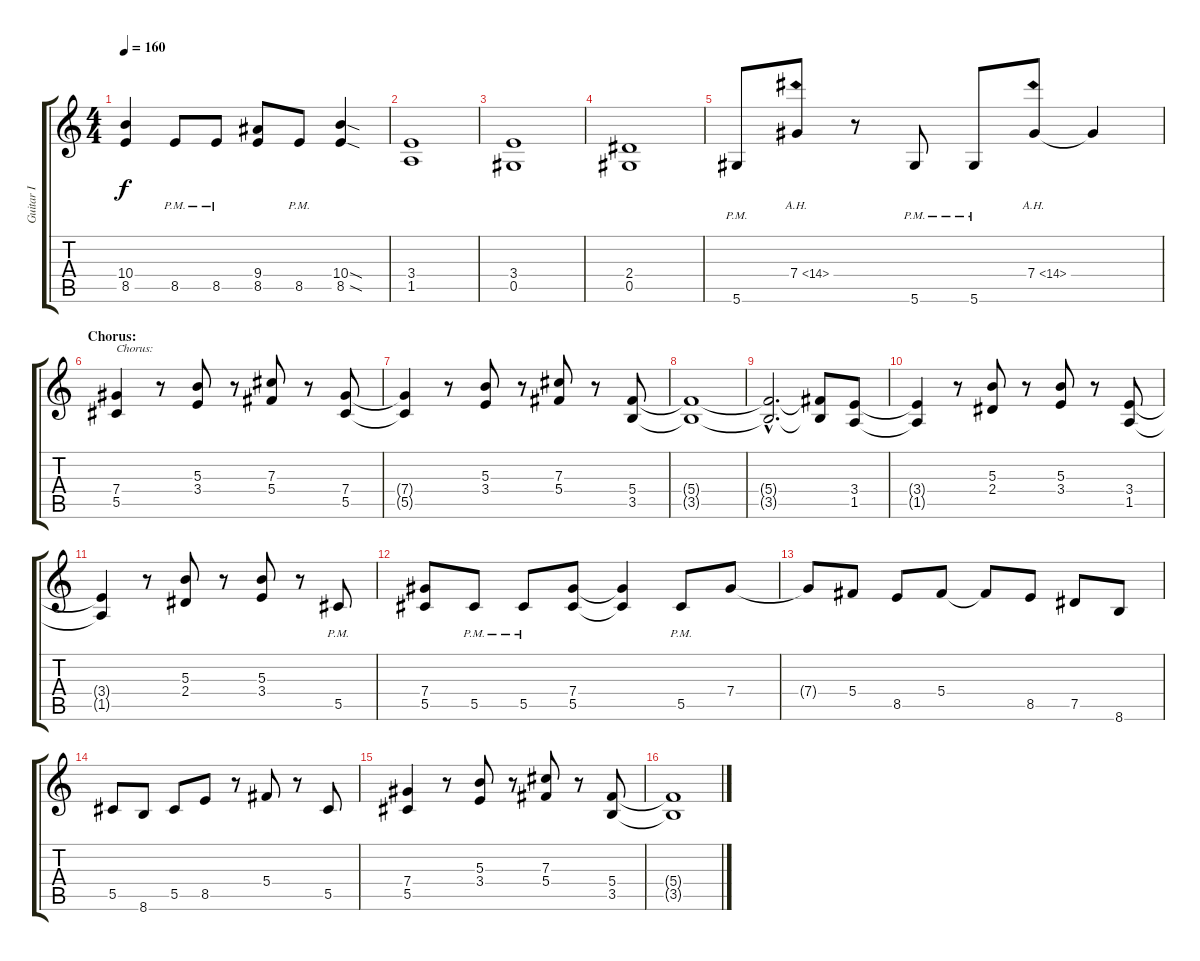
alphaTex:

\track ("Guitar I" "Guitar I") {instrument distortionguitar}
\staff {score tabs}
\tuning (Eb4 Bb3 Gb3 Db3 Ab2 Eb2) {hide}
\ts (4 4)
\tempo 160
\clef g2
\ks c
(10.4 8.5).4{dy f} 8.5{pm}.8 8.5{pm}.8 (9.4 8.5).8 8.5{pm}.8 (10.4{sod} 8.5{sod}).4 |
(3.4 1.5).1 |
(3.4 0.5).1 |
(2.4 0.5).1 |
5.6{pm}.8 7.4{ah 7}.8 r.8 5.6{pm}.8 5.6{pm}.8 7.4{ah 7}.8 7.4{t}.4 |
\section ("" "Chorus:")
(7.4 5.5).4{txt "Chorus:"} r.8 (5.3 3.4).8 r.8 (7.3 5.4).8 r.8 (7.4 5.5).8 |
(7.4{t} 5.5{t}).4 r.8 (5.3 3.4).8 r.8 (7.3 5.4).8 r.8 (5.4 3.5).8 |
(5.4{t} 3.5{t}).1 |
(5.4{hac t} 3.5{hac t}).2{d} (5.4{t} 3.5{t}).8 (3.4 1.5).8 |
(3.4{t} 1.5{t}).4 r.8 (5.3 2.4).8 r.8 (5.3 3.4).8 r.8 (3.4 1.5).8 |
(3.4{t} 1.5{t}).4 r.8 (5.3 2.4).8 r.8 (5.3 3.4).8 r.8 5.5{pm}.8 |
(7.4 5.5).8 5.5{pm}.8 5.5{pm}.8 (7.4 5.5).8 (7.4{t} 5.5{t}).4 5.5{pm}.8 7.4.8 |
7.4{t}.8 5.4.8 8.5.8 5.4.8 5.4{t}.8 8.5.8 7.5.8 8.6.8 |
5.5.8 8.6.8 5.5.8 8.5.8 r.8 5.4.8 r.8 5.5.8 |
(7.4 5.5).4 r.8 (5.3 3.4).8 r.8 (7.3 5.4).8 r.8 (5.4 3.5).8 |
(5.4{t} 3.5{t}).1
